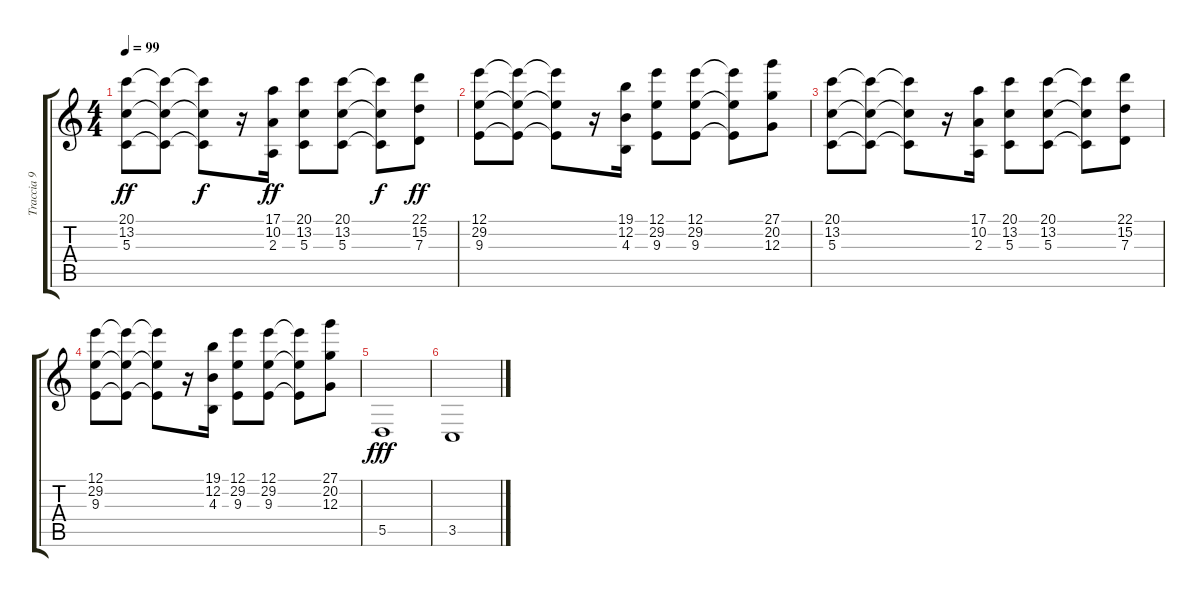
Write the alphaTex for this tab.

\track ("Traccia 9" "Traccia 9") {instrument reedorgan}
\staff {score tabs}
\tuning (E4 B3 G3 D3 A2 E2) {hide}
\ts (4 4)
\tempo 99
\clef g2
\ks c
(20.1 13.2 5.3).8{dy ff balance 8 instrument lead2sawtooth} (20.1{t} 13.2{t} 5.3{t}).8 (20.1{t} 13.2{t} 5.3{t}).8{dy f} r.16 (17.1 10.2 2.3).16{dy ff} (20.1 13.2 5.3).8 (20.1 13.2 5.3).8 (20.1{t} 13.2{t} 5.3{t}).8{dy f} (22.1 15.2 7.3).8{dy ff} |
(12.1 29.2 9.3).8 (12.1{t} 29.2{t} 9.3{t}).8 (12.1{t} 29.2{t} 9.3{t}).8 r.16 (19.1 12.2 4.3).16 (12.1 29.2 9.3).8 (12.1 29.2 9.3).8 (12.1{t} 29.2{t} 9.3{t}).8 (27.1 20.2 12.3).8 |
(20.1 13.2 5.3).8 (20.1{t} 13.2{t} 5.3{t}).8 (20.1{t} 13.2{t} 5.3{t}).8 r.16 (17.1 10.2 2.3).16 (20.1 13.2 5.3).8 (20.1 13.2 5.3).8 (20.1{t} 13.2{t} 5.3{t}).8 (22.1 15.2 7.3).8 |
(12.1 29.2 9.3).8 (12.1{t} 29.2{t} 9.3{t}).8 (12.1{t} 29.2{t} 9.3{t}).8 r.16 (19.1 12.2 4.3).16 (12.1 29.2 9.3).8 (12.1 29.2 9.3).8 (12.1{t} 29.2{t} 9.3{t}).8 (27.1 20.2 12.3).8 |
5.5.1{dy fff balance 2 instrument reedorgan} |
3.5.1
